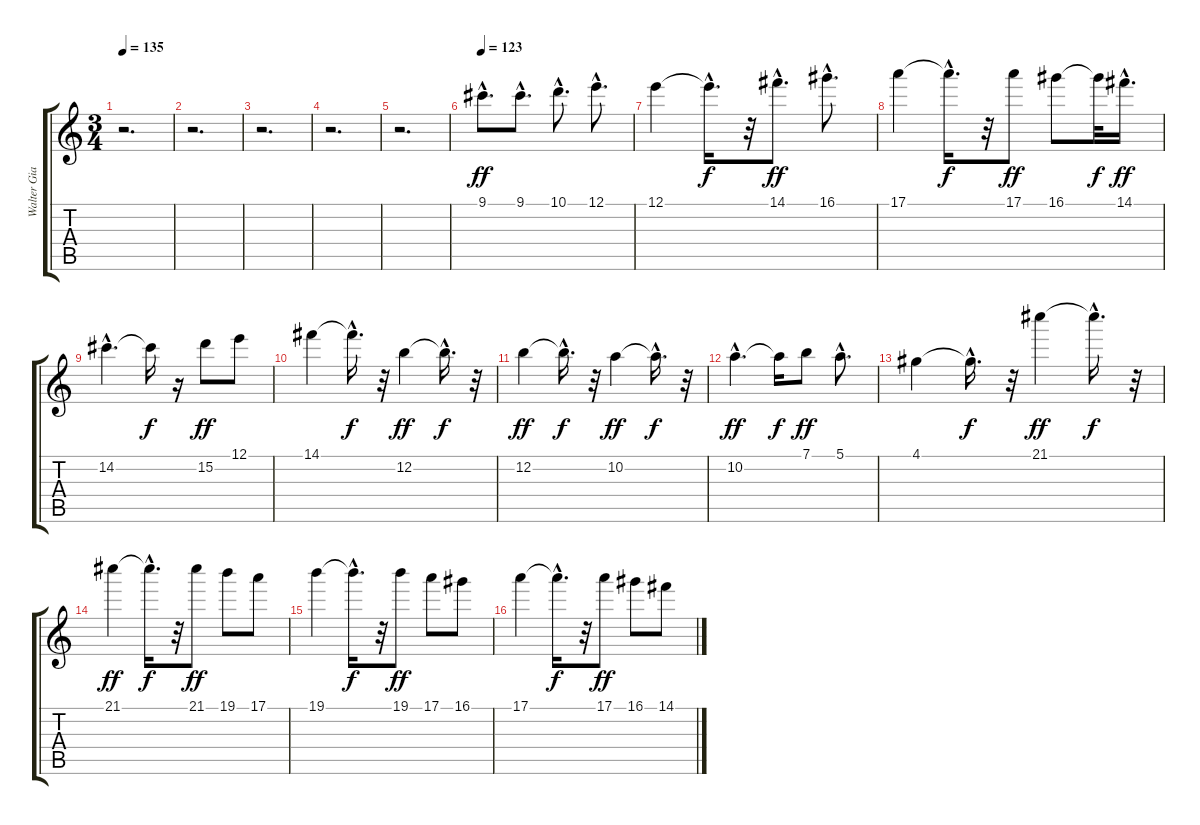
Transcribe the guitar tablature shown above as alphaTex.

\track ("Walter Giardino Solos" "Walter Gia") {instrument overdrivenguitar}
\staff {score tabs}
\tuning (E4 B3 G3 D3 A2 E2) {hide}
\ts (3 4)
\tempo 135
\clef g2
\ks c
r.2{d dy ff} |
r.2{d} |
r.2{d} |
r.2{d} |
r.2{d} |
\tempo 123
9.1{hac}.8{d} 9.1{hac}.8{d} 10.1{hac}.8{d} 12.1{hac}.8{d} |
12.1.4 12.1{hac t}.16{d dy f} r.32 14.1{hac}.8{d dy ff} 16.1{hac}.8{d} |
17.1.4 17.1{hac t}.16{d dy f} r.32 17.1.8{dy ff} 16.1.8 16.1{t}.32{dy f} 14.1{hac}.16{d dy ff} |
14.2{hac}.4{d} 14.2{t}.16{dy f} r.16 15.2.8{dy ff} 12.1.8 |
14.1.4 14.1{hac t}.16{d dy f} r.32 12.2.4{dy ff} 12.2{hac t}.16{d dy f} r.32 |
12.2.4{dy ff} 12.2{hac t}.16{d dy f} r.32 10.2.4{dy ff} 10.2{hac t}.16{d dy f} r.32 |
10.2{hac}.4{d dy ff} 10.2{t}.16{dy f} 7.1.8{dy ff} 5.1{hac}.8{d} |
4.1.4 4.1{hac t}.16{d dy f} r.32 21.1.4{dy ff} 21.1{hac t}.16{d dy f} r.32 |
21.1.4{dy ff} 21.1{hac t}.16{d dy f} r.32 21.1.8{dy ff} 19.1.8 17.1.8 |
19.1.4 19.1{hac t}.16{d dy f} r.32 19.1.8{dy ff} 17.1.8 16.1.8 |
17.1.4 17.1{hac t}.16{d dy f} r.32 17.1.8{dy ff} 16.1.8 14.1.8
